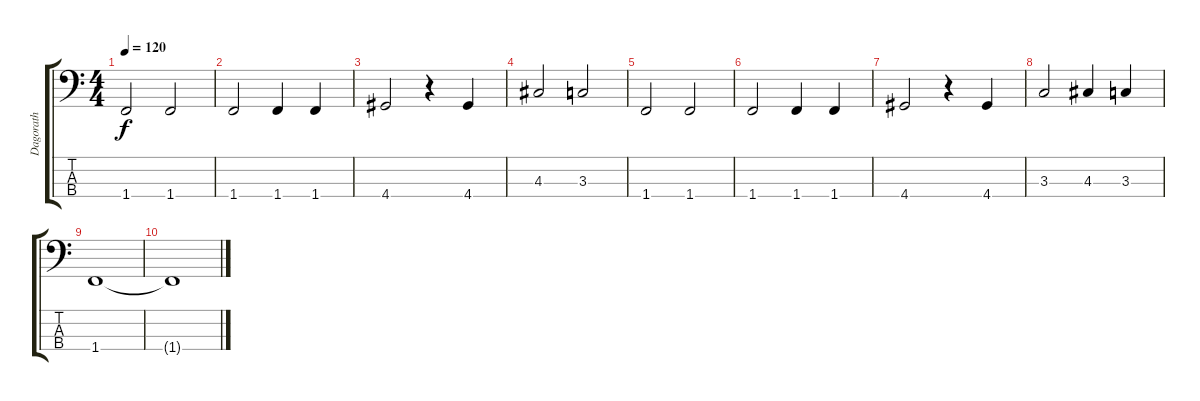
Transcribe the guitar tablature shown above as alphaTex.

\track ("Dagorath" "Dagorath") {instrument electricbassfinger}
\staff {score tabs}
\tuning (G2 D2 A1 E1) {hide}
\ts (4 4)
\tempo 120
\clef f4
\ks c
1.4.2{dy f} 1.4.2 |
1.4.2 1.4.4 1.4.4 |
4.4.2 r.4 4.4.4 |
4.3.2 3.3.2 |
1.4.2 1.4.2 |
1.4.2 1.4.4 1.4.4 |
4.4.2 r.4 4.4.4 |
3.3.2 4.3.4 3.3.4 |
1.4.1 |
1.4{t}.1
